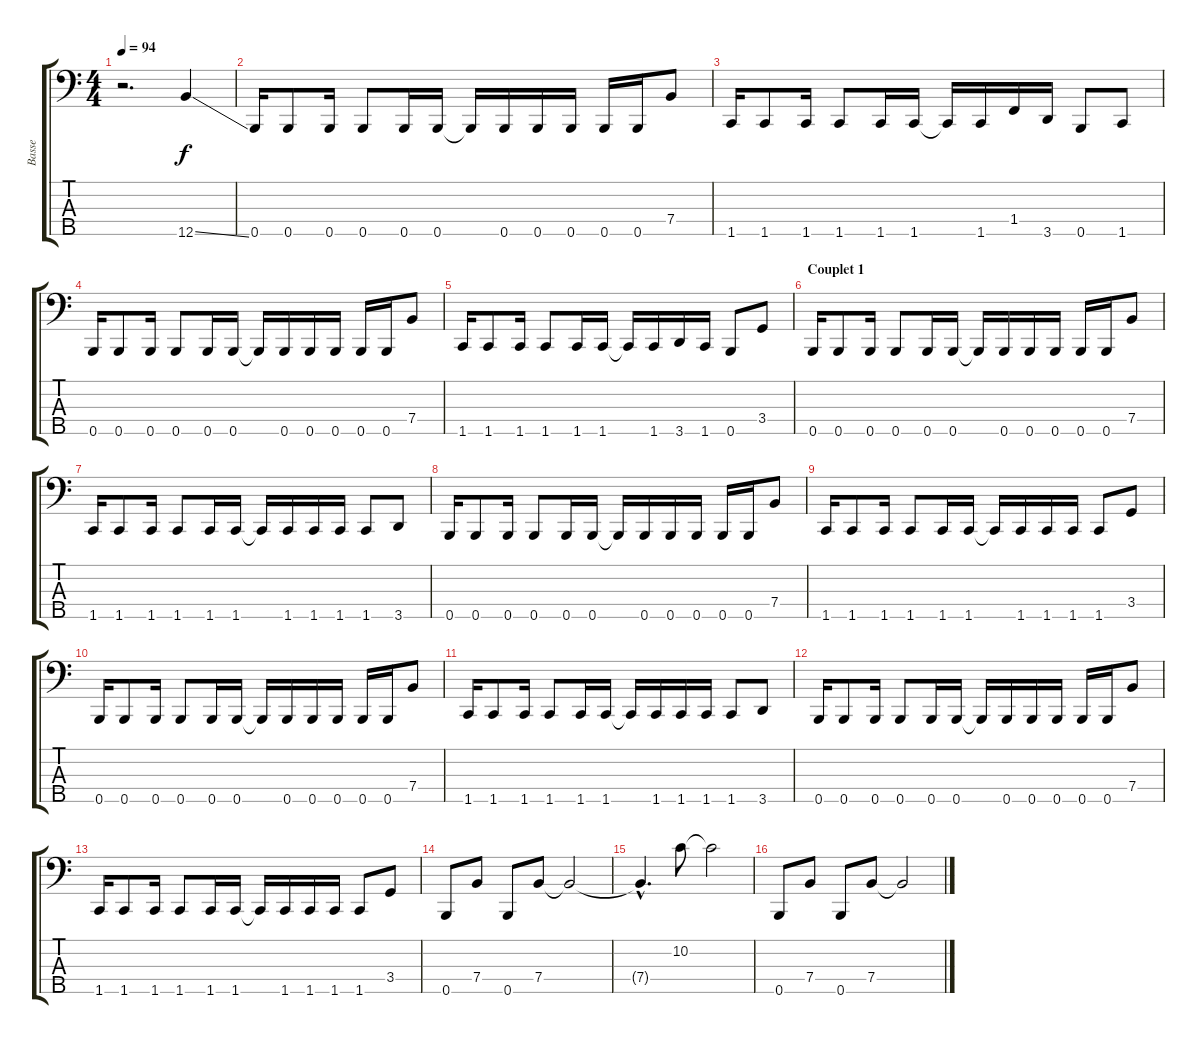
\track ("Basse" "Basse") {instrument electricbasspick}
\staff {score tabs}
\tuning (G2 D2 A1 E1 B0) {hide}
\ts (4 4)
\tempo 94
\clef f4
\ks c
r.2{d dy f instrument electricbasspick} 12.5{ss}.4 |
0.5.16 0.5.8 0.5.16 0.5.8 0.5.16 0.5.16 0.5{t}.16 0.5.16 0.5.16 0.5.16 0.5.16 0.5.16 7.4.8 |
1.5.16 1.5.8 1.5.16 1.5.8 1.5.16 1.5.16 1.5{t}.16 1.5.16 1.4.16 3.5.16 0.5.8 1.5.8 |
0.5.16 0.5.8 0.5.16 0.5.8 0.5.16 0.5.16 0.5{t}.16 0.5.16 0.5.16 0.5.16 0.5.16 0.5.16 7.4.8 |
1.5.16 1.5.8 1.5.16 1.5.8 1.5.16 1.5.16 1.5{t}.16 1.5.16 3.5.16 1.5.16 0.5.8 3.4.8 |
\section ("" "Couplet 1")
0.5.16 0.5.8 0.5.16 0.5.8 0.5.16 0.5.16 0.5{t}.16 0.5.16 0.5.16 0.5.16 0.5.16 0.5.16 7.4.8 |
1.5.16 1.5.8 1.5.16 1.5.8 1.5.16 1.5.16 1.5{t}.16 1.5.16 1.5.16 1.5.16 1.5.8 3.5.8 |
0.5.16 0.5.8 0.5.16 0.5.8 0.5.16 0.5.16 0.5{t}.16 0.5.16 0.5.16 0.5.16 0.5.16 0.5.16 7.4.8 |
1.5.16 1.5.8 1.5.16 1.5.8 1.5.16 1.5.16 1.5{t}.16 1.5.16 1.5.16 1.5.16 1.5.8 3.4.8 |
0.5.16 0.5.8 0.5.16 0.5.8 0.5.16 0.5.16 0.5{t}.16 0.5.16 0.5.16 0.5.16 0.5.16 0.5.16 7.4.8 |
1.5.16 1.5.8 1.5.16 1.5.8 1.5.16 1.5.16 1.5{t}.16 1.5.16 1.5.16 1.5.16 1.5.8 3.5.8 |
0.5.16 0.5.8 0.5.16 0.5.8 0.5.16 0.5.16 0.5{t}.16 0.5.16 0.5.16 0.5.16 0.5.16 0.5.16 7.4.8 |
1.5.16 1.5.8 1.5.16 1.5.8 1.5.16 1.5.16 1.5{t}.16 1.5.16 1.5.16 1.5.16 1.5.8 3.4.8 |
0.5.8 7.4.8 0.5.8 7.4.8 7.4{t}.2 |
7.4{hac t}.4{d} 10.2.8 10.2{t}.2 |
0.5.8 7.4.8 0.5.8 7.4.8 7.4{t}.2
